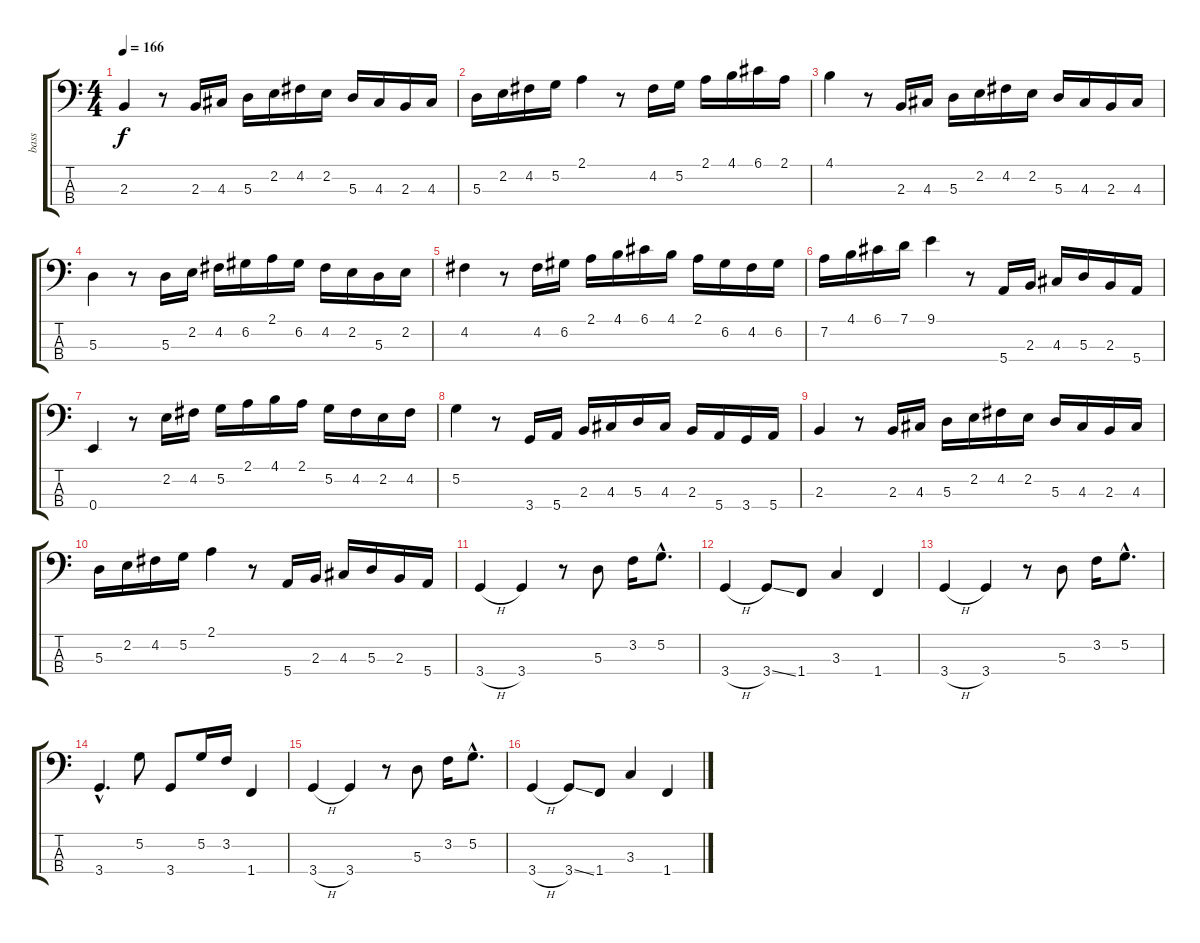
\track ("bass" "bass") {instrument slapbass2}
\staff {score tabs}
\tuning (G2 D2 A1 E1) {hide}
\ts (4 4)
\tempo 166
\clef f4
\ks c
2.3.4{dy f} r.8 2.3.16 4.3.16 5.3.16 2.2.16 4.2.16 2.2.16 5.3.16 4.3.16 2.3.16 4.3.16 |
5.3.16 2.2.16 4.2.16 5.2.16 2.1.4 r.8 4.2.16 5.2.16 2.1.16 4.1.16 6.1.16 2.1.16 |
4.1.4 r.8 2.3.16 4.3.16 5.3.16 2.2.16 4.2.16 2.2.16 5.3.16 4.3.16 2.3.16 4.3.16 |
5.3.4 r.8 5.3.16 2.2.16 4.2.16 6.2.16 2.1.16 6.2.16 4.2.16 2.2.16 5.3.16 2.2.16 |
4.2.4 r.8 4.2.16 6.2.16 2.1.16 4.1.16 6.1.16 4.1.16 2.1.16 6.2.16 4.2.16 6.2.16 |
7.2.16 4.1.16 6.1.16 7.1.16 9.1.4 r.8 5.4.16 2.3.16 4.3.16 5.3.16 2.3.16 5.4.16 |
0.4.4 r.8 2.2.16 4.2.16 5.2.16 2.1.16 4.1.16 2.1.16 5.2.16 4.2.16 2.2.16 4.2.16 |
5.2.4 r.8 3.4.16 5.4.16 2.3.16 4.3.16 5.3.16 4.3.16 2.3.16 5.4.16 3.4.16 5.4.16 |
2.3.4 r.8 2.3.16 4.3.16 5.3.16 2.2.16 4.2.16 2.2.16 5.3.16 4.3.16 2.3.16 4.3.16 |
5.3.16 2.2.16 4.2.16 5.2.16 2.1.4 r.8 5.4.16 2.3.16 4.3.16 5.3.16 2.3.16 5.4.16 |
3.4{h}.4 3.4.4 r.8 5.3.8 3.2.16 5.2{hac}.8{d} |
3.4{h}.4 3.4{ss}.8 1.4.8 3.3.4 1.4.4 |
3.4{h}.4 3.4.4 r.8 5.3.8 3.2.16 5.2{hac}.8{d} |
3.4{hac}.4{d} 5.2.8 3.4.8 5.2.16 3.2.16 1.4.4 |
3.4{h}.4 3.4.4 r.8 5.3.8 3.2.16 5.2{hac}.8{d} |
3.4{h}.4 3.4{ss}.8 1.4.8 3.3.4 1.4.4
